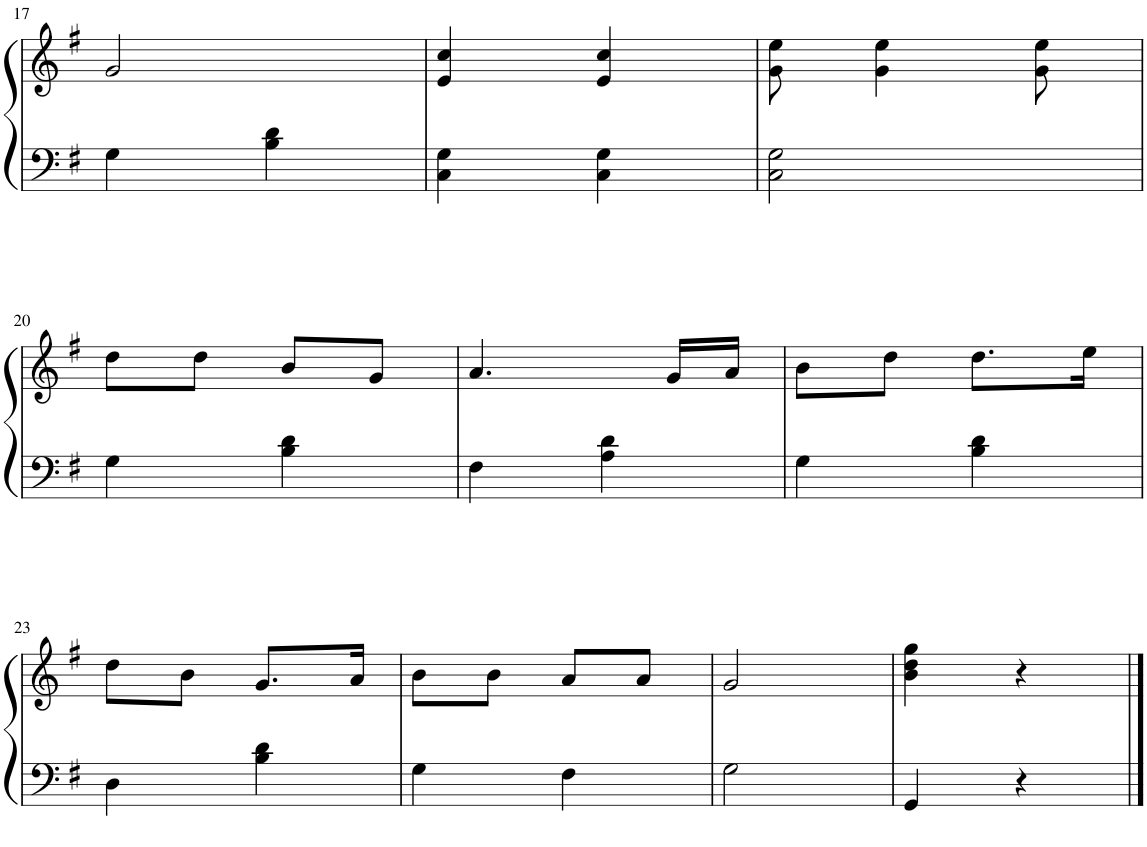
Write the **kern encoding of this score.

**kern	**kern
*part1	*part1
*staff2	*staff1
*I"钢琴	*
!!LO:PB:g=z
*clefF4	*clefG2
*k[f#]	*k[f#]
*M2/4	*M2/4
=17	=17
4G\	2g/
4B\ 4d\	.
=18	=18
4C\ 4G\	4e/ 4cc/
4C\ 4G\	4e/ 4cc/
=19	=19
2C\ 2G\	8g\ 8ee\
.	4g\ 4ee\
.	8g\ 8ee\
!!LO:LB:g=z
=20	=20
4G\	8dd\L
.	8dd\J
4B\ 4d\	8b/L
.	8g/J
=21	=21
4F#\	4.a/
4A\ 4d\	.
.	16g/LL
.	16a/JJ
=22	=22
4G\	8b\L
.	8dd\J
4B\ 4d\	8.dd\L
.	16ee\Jk
!!LO:LB:g=z
=23	=23
4D\	8dd\L
.	8b\J
4B\ 4d\	8.g/L
.	16a/Jk
=24	=24
4G\	8b\L
.	8b\J
4F#\	8a/L
.	8a/J
=25	=25
2G\	2g/
=26	=26
4GG/	4b\ 4dd\ 4gg\
4r	4r
==	==
*-	*-
